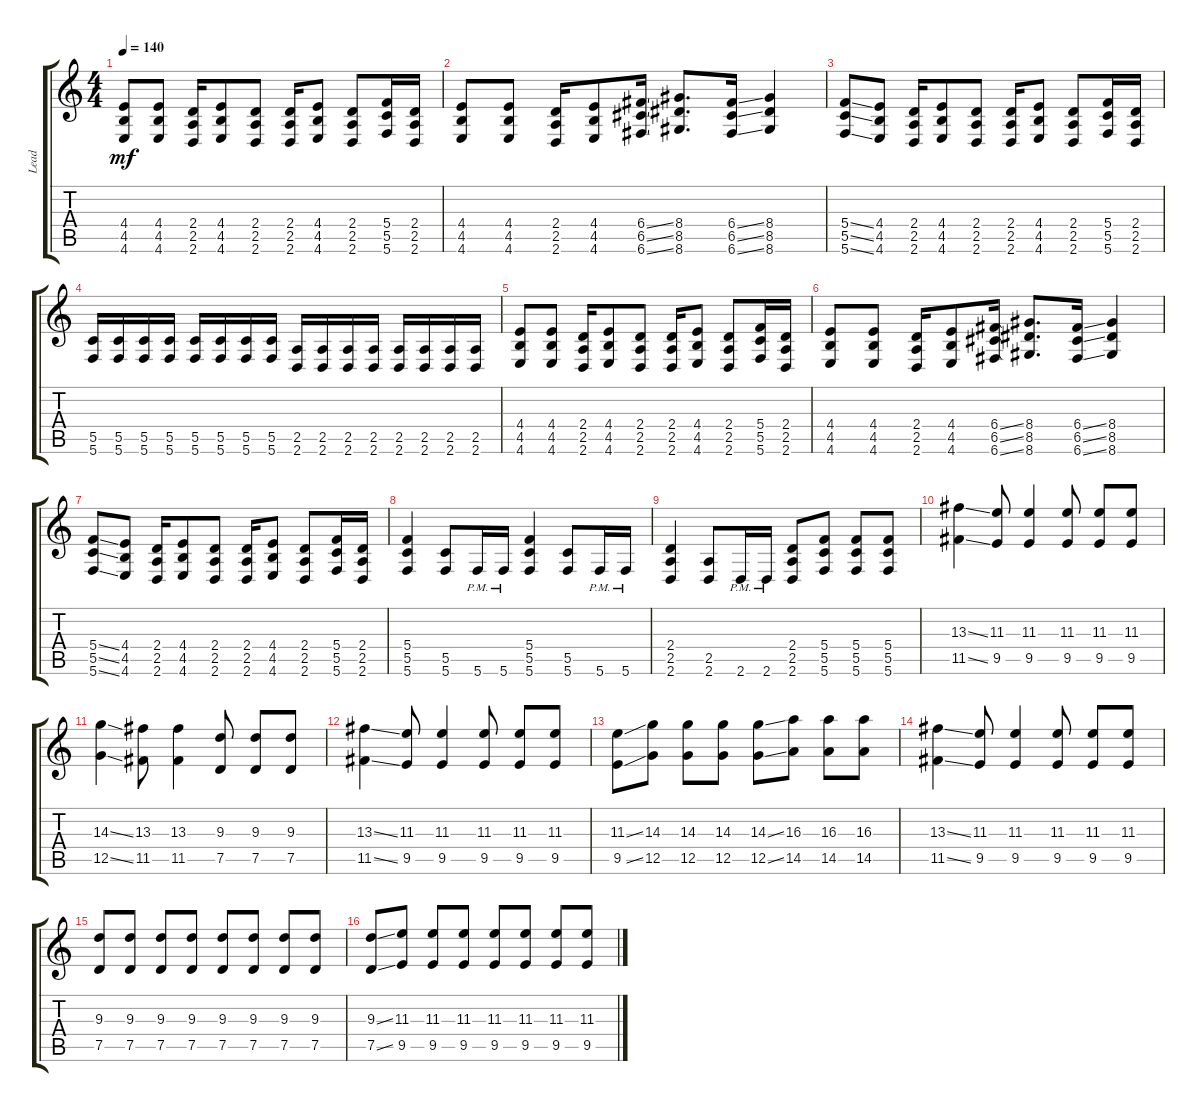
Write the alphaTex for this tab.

\track ("Lead" "Lead") {instrument overdrivenguitar}
\staff {score tabs}
\tuning (D4 A3 F3 C3 G2 C2) {hide}
\ts (4 4)
\tempo 140
\clef g2
\ks c
(4.4 4.5 4.6).8{dy mf} (4.4 4.5 4.6).8 (2.4 2.5 2.6).16 (4.4 4.5 4.6).8 (2.4 2.5 2.6).8 (2.4 2.5 2.6).16 (4.4 4.5 4.6).8 (2.4 2.5 2.6).8 (5.4 5.5 5.6).16 (2.4 2.5 2.6).16 |
(4.4 4.5 4.6).8 (4.4 4.5 4.6).8 (2.4 2.5 2.6).16 (4.4 4.5 4.6).8 (6.4{ss} 6.5{ss} 6.6{ss}).16 (8.4 8.5 8.6).8{d} (6.4{ss} 6.5{ss} 6.6{ss}).16 (8.4 8.5 8.6).4 |
(5.4{ss} 5.5{ss} 5.6{ss}).8 (4.4 4.5 4.6).8 (2.4 2.5 2.6).16 (4.4 4.5 4.6).8 (2.4 2.5 2.6).8 (2.4 2.5 2.6).16 (4.4 4.5 4.6).8 (2.4 2.5 2.6).8 (5.4 5.5 5.6).16 (2.4 2.5 2.6).16 |
(5.5 5.6).16 (5.5 5.6).16 (5.5 5.6).16 (5.5 5.6).16 (5.5 5.6).16 (5.5 5.6).16 (5.5 5.6).16 (5.5 5.6).16 (2.5 2.6).16 (2.5 2.6).16 (2.5 2.6).16 (2.5 2.6).16 (2.5 2.6).16 (2.5 2.6).16 (2.5 2.6).16 (2.5 2.6).16 |
(4.4 4.5 4.6).8 (4.4 4.5 4.6).8 (2.4 2.5 2.6).16 (4.4 4.5 4.6).8 (2.4 2.5 2.6).8 (2.4 2.5 2.6).16 (4.4 4.5 4.6).8 (2.4 2.5 2.6).8 (5.4 5.5 5.6).16 (2.4 2.5 2.6).16 |
(4.4 4.5 4.6).8 (4.4 4.5 4.6).8 (2.4 2.5 2.6).16 (4.4 4.5 4.6).8 (6.4{ss} 6.5{ss} 6.6{ss}).16 (8.4 8.5 8.6).8{d} (6.4{ss} 6.5{ss} 6.6{ss}).16 (8.4 8.5 8.6).4 |
(5.4{ss} 5.5{ss} 5.6{ss}).8 (4.4 4.5 4.6).8 (2.4 2.5 2.6).16 (4.4 4.5 4.6).8 (2.4 2.5 2.6).8 (2.4 2.5 2.6).16 (4.4 4.5 4.6).8 (2.4 2.5 2.6).8 (5.4 5.5 5.6).16 (2.4 2.5 2.6).16 |
(5.4 5.5 5.6).4 (5.5 5.6).8 5.6{pm}.16 5.6{pm}.16 (5.4 5.5 5.6).4 (5.5 5.6).8 5.6{pm}.16 5.6{pm}.16 |
(2.4 2.5 2.6).4 (2.5 2.6).8 2.6{pm}.16 2.6{pm}.16 (2.4 2.5 2.6).8 (5.4 5.5 5.6).8 (5.4 5.5 5.6).8 (5.4 5.5 5.6).8 |
(13.3{ss} 11.5{ss}).4 (11.3 9.5).8 (11.3 9.5).4 (11.3 9.5).8 (11.3 9.5).8 (11.3 9.5).8 |
(14.3{ss} 12.5{ss}).4 (13.3 11.5).8 (13.3 11.5).4 (9.3 7.5).8 (9.3 7.5).8 (9.3 7.5).8 |
(13.3{ss} 11.5{ss}).4 (11.3 9.5).8 (11.3 9.5).4 (11.3 9.5).8 (11.3 9.5).8 (11.3 9.5).8 |
(11.3{ss} 9.5{ss}).8 (14.3 12.5).8 (14.3 12.5).8 (14.3 12.5).8 (14.3{ss} 12.5{ss}).8 (16.3 14.5).8 (16.3 14.5).8 (16.3 14.5).8 |
(13.3{ss} 11.5{ss}).4 (11.3 9.5).8 (11.3 9.5).4 (11.3 9.5).8 (11.3 9.5).8 (11.3 9.5).8 |
(9.3 7.5).8 (9.3 7.5).8 (9.3 7.5).8 (9.3 7.5).8 (9.3 7.5).8 (9.3 7.5).8 (9.3 7.5).8 (9.3 7.5).8 |
(9.3{ss} 7.5{ss}).8 (11.3 9.5).8 (11.3 9.5).8 (11.3 9.5).8 (11.3 9.5).8 (11.3 9.5).8 (11.3 9.5).8 (11.3 9.5).8
